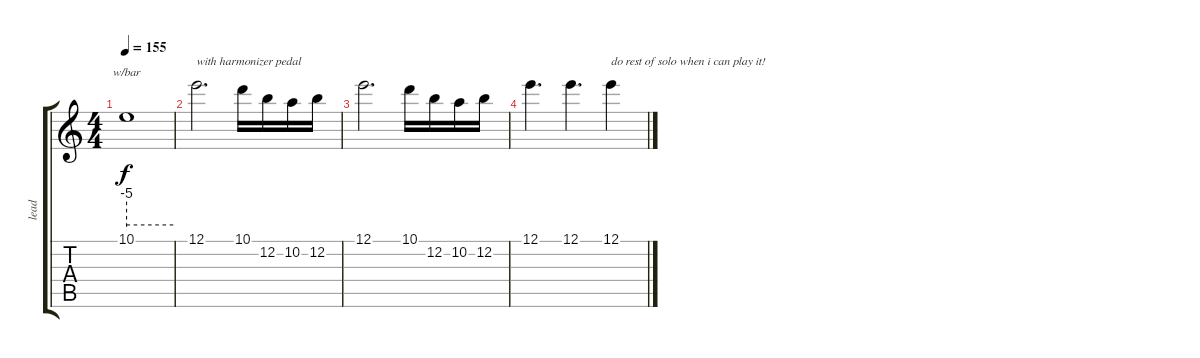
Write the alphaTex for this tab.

\track ("lead" "lead") {instrument overdrivenguitar}
\staff {score tabs}
\tuning (E4 B3 G3 D3 A2 E2) {hide}
\ts (4 4)
\tempo 155
\clef g2
\ks c
10.1.1{tbe (hold default 0 -20 60 -20) dy f} |
12.1.2{d txt "with harmonizer pedal"} 10.1.16 12.2.16 10.2.16 12.2.16 |
12.1.2{d} 10.1.16 12.2.16 10.2.16 12.2.16 |
12.1.4{d} 12.1.4{d} 12.1.4{txt "do rest of solo when i can play it!"}
